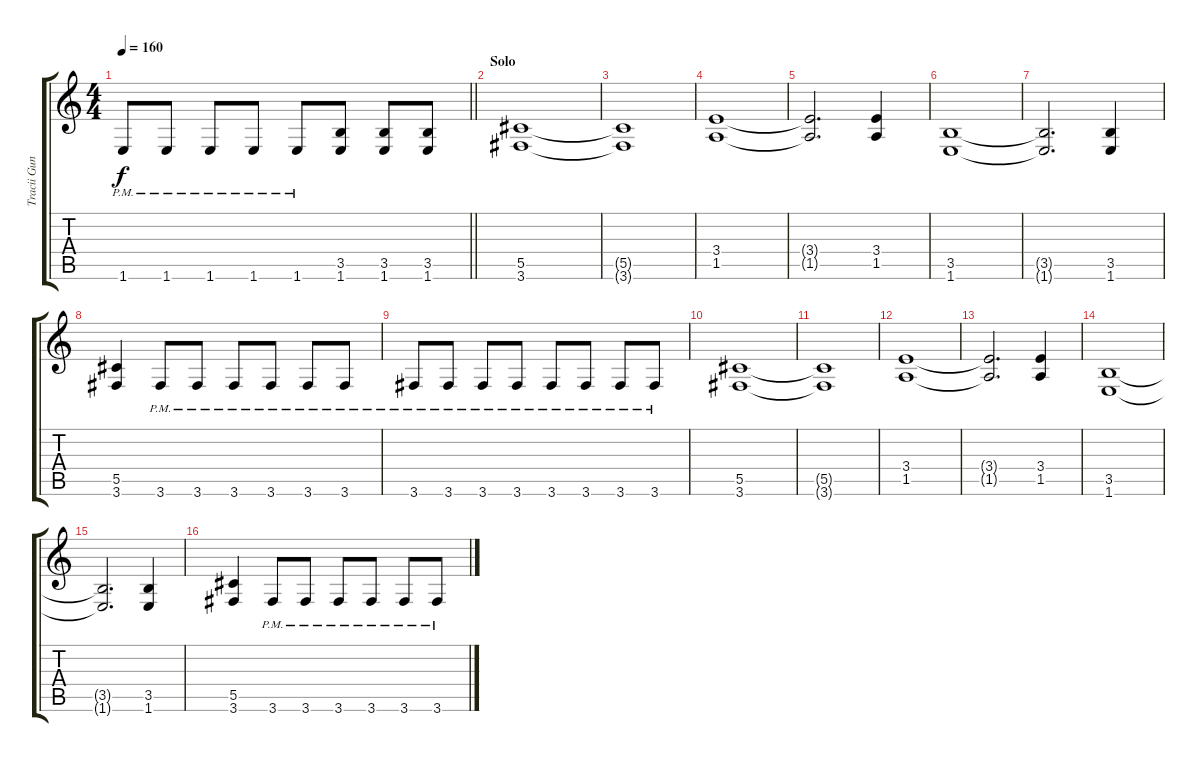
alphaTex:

\track ("Tracii Guns" "Tracii Gun") {instrument distortionguitar}
\staff {score tabs}
\tuning (Eb4 Bb3 Gb3 Db3 Ab2 Eb2) {hide}
\ts (4 4)
\tempo 160
\clef g2
\barLineRight lightlight
\ks c
1.6{pm}.8{dy f} 1.6{pm}.8 1.6{pm}.8 1.6{pm}.8 1.6{pm}.8 (3.5 1.6).8 (3.5 1.6).8 (3.5 1.6).8 |
\section ("" "Solo")
(5.5 3.6).1 |
(5.5{t} 3.6{t}).1 |
(3.4 1.5).1 |
(3.4{t} 1.5{t}).2{d} (3.4 1.5).4 |
(3.5 1.6).1 |
(3.5{t} 1.6{t}).2{d} (3.5 1.6).4 |
(5.5 3.6).4 3.6{pm}.8 3.6{pm}.8 3.6{pm}.8 3.6{pm}.8 3.6{pm}.8 3.6{pm}.8 |
3.6{pm}.8 3.6{pm}.8 3.6{pm}.8 3.6{pm}.8 3.6{pm}.8 3.6{pm}.8 3.6{pm}.8 3.6{pm}.8 |
(5.5 3.6).1 |
(5.5{t} 3.6{t}).1 |
(3.4 1.5).1 |
(3.4{t} 1.5{t}).2{d} (3.4 1.5).4 |
(3.5 1.6).1 |
(3.5{t} 1.6{t}).2{d} (3.5 1.6).4 |
(5.5 3.6).4 3.6{pm}.8 3.6{pm}.8 3.6{pm}.8 3.6{pm}.8 3.6{pm}.8 3.6{pm}.8
